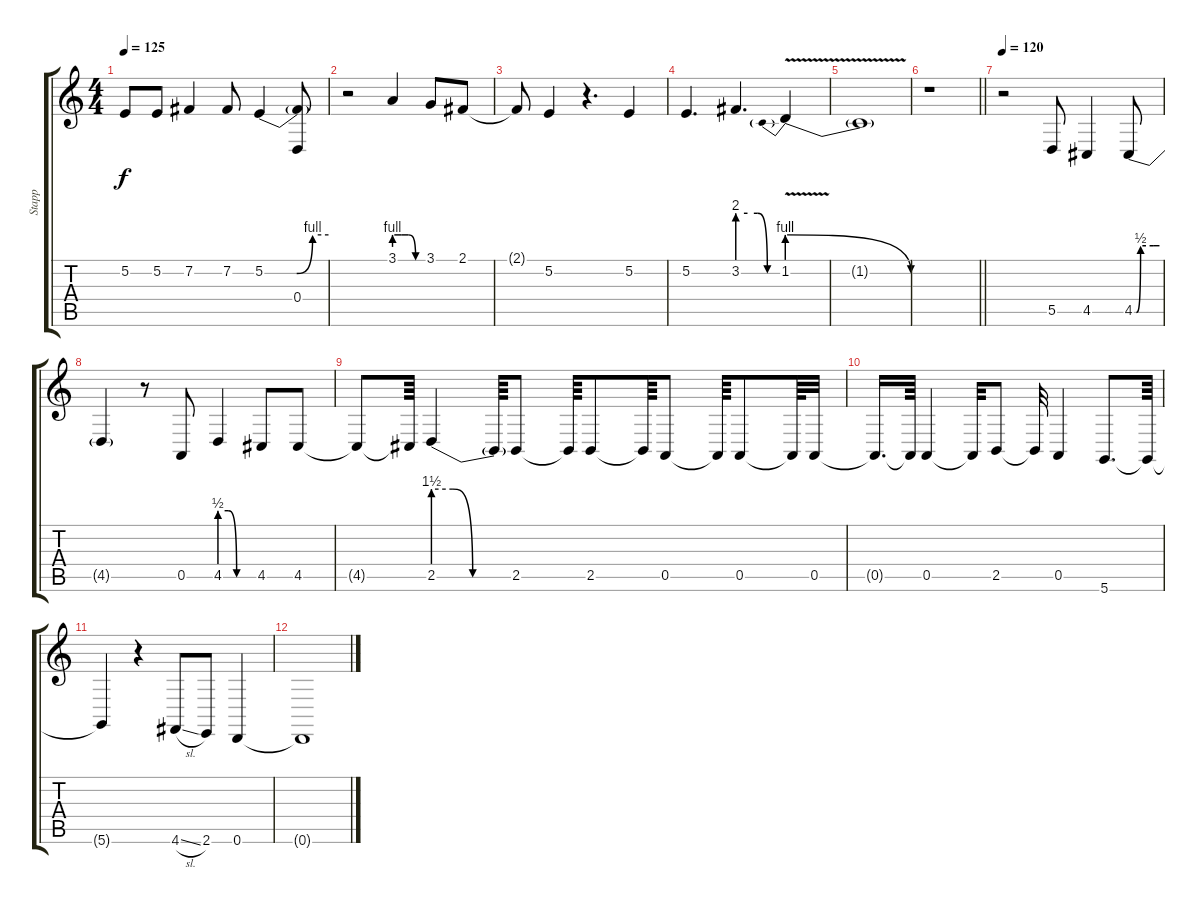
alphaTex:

\track ("Stapp" "Stapp") {instrument cello}
\staff {score tabs}
\tuning (E4 B3 G3 D3 A2 D2) {hide}
\ts (4 4)
\tempo 125
\clef g2
\ks c
5.2{t}.8{dy f} 5.2.8 7.2.4 7.2.8 5.2{be (custom 0 0 30 0 45 4 60 4)}.4 (5.2{t} 0.4).8 |
r.2 3.1{be (custom 0 4 15 4 30 4 45 0 60 0)}.4 3.1.8 2.1.8 |
2.1{t}.8 5.2.4 r.4{d} 5.2.4 |
5.2.4{d} 3.2{be (custom 0 8 15 8 30 8 45 0 60 0)}.4{d} 1.2{be (prebendrelease 0 4 60 0) v}.4 |
1.2{t}.1 |
\barLineRight lightlight
r.1 |
\tempo 120
r.2 5.5.8{volume 11} 4.5.4 4.5{be (custom 0 0 5 0 15 2 45 2 60 2)}.8 |
4.5{t}.4 r.8 0.5.8 4.5{be (custom 0 2 15 2 30 0 60 0)}.4 4.5.8 4.5.8 |
4.5{t}.8 4.5{t}.64 2.5{be (custom 0 6 15 6 30 0 60 0)}.4 2.5{t}.64 2.5.8 2.5{t}.64 2.5.8 2.5{t}.64 0.5.8 0.5{t}.64 0.5.8 0.5{t}.64 0.5.32 |
0.5{t}.16{d} 0.5{t}.64 0.5.4 0.5{t}.32 2.5.8 2.5{t}.32 0.5.4 5.6.8{d} 5.6{t}.64 |
5.6{t}.4 r.4 4.6{sl}.8 2.6.8 0.6.4 |
0.6{t}.1
